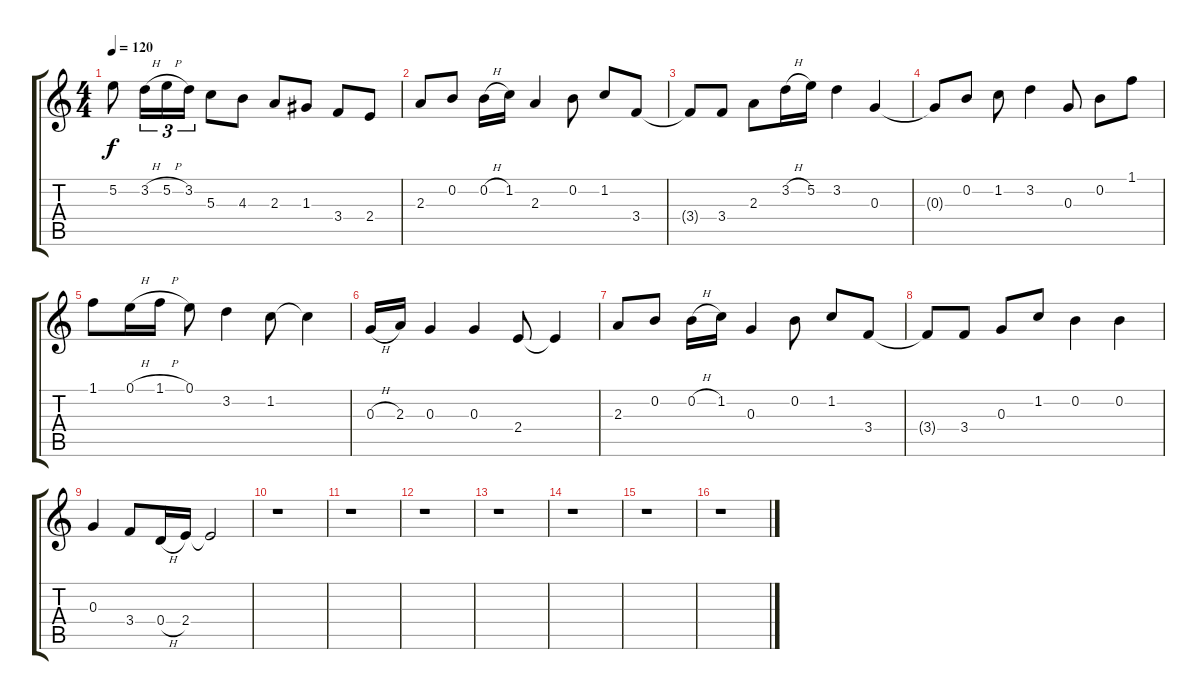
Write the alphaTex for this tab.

\track "" {instrument acousticguitarnylon}
\staff {score tabs}
\tuning (E4 B3 G3 D3 A2 E2) {hide}
\ts (4 4)
\tempo 120
\clef g2
\ks c
5.2.8{dy f instrument acousticguitarnylon} 3.2{h}.16{tu (3 2)} 5.2{h}.16{tu (3 2)} 3.2.16{tu (3 2)} 5.3.8 4.3.8 2.3.8 1.3.8 3.4.8 2.4.8 |
2.3.8 0.2.8 0.2{h}.16 1.2.16 2.3.4 0.2.8 1.2.8 3.4.8 |
3.4{t}.8 3.4.8 2.3.8 3.2{h}.16 5.2.16 3.2.4 0.3.4 |
0.3{t}.8 0.2.8 1.2.8 3.2.4 0.3.8 0.2.8 1.1.8 |
1.1.8 0.1{h}.16 1.1{h}.16 0.1.8 3.2.4 1.2.8 1.2{t}.4 |
0.3{h}.16 2.3.16 0.3.4 0.3.4 2.4.8 2.4{t}.4 |
2.3.8 0.2.8 0.2{h}.16 1.2.16 0.3.4 0.2.8 1.2.8 3.4.8 |
3.4{t}.8 3.4.8 0.3.8 1.2.8 0.2.4 0.2.4 |
0.3.4 3.4.8 0.4{h}.16 2.4.16 2.4{t}.2 |
r.1 |
r.1 |
r.1 |
r.1 |
r.1 |
r.1 |
r.1
